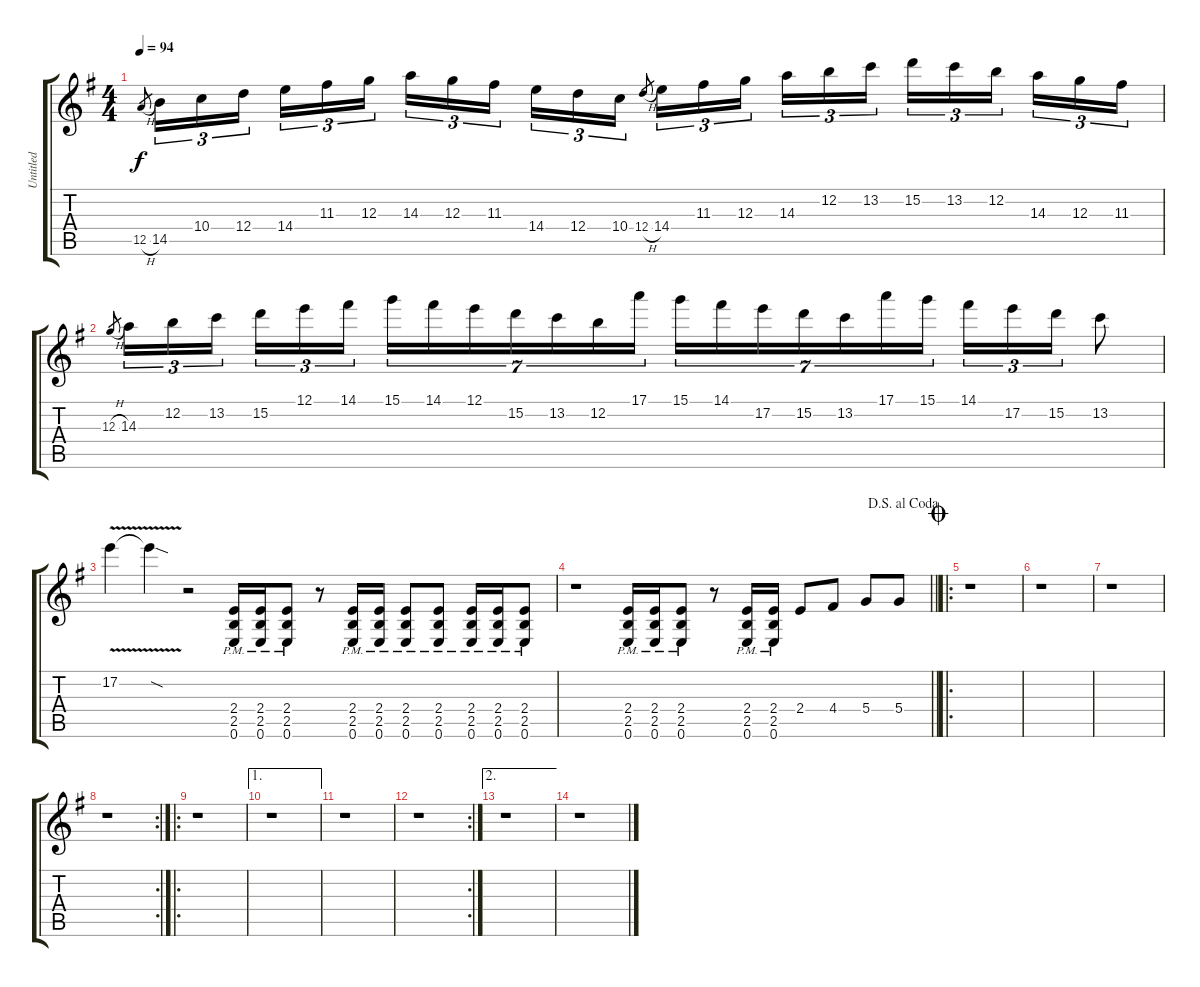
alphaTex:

\track ("Untitled" "Untitled") {instrument distortionguitar}
\staff {score tabs}
\tuning (E4 B3 G3 D3 A2 E2) {hide}
\ts (4 4)
\tempo 94
\clef g2
\ks g
12.5{h}.8{gr dy f} 14.5.16{tu (3 2)} 10.4.16{tu (3 2)} 12.4.16{tu (3 2) beam splitsecondary} 14.4.16{tu (3 2)} 11.3.16{tu (3 2)} 12.3.16{tu (3 2)} 14.3.16{tu (3 2)} 12.3.16{tu (3 2)} 11.3.16{tu (3 2) beam splitsecondary} 14.4.16{tu (3 2)} 12.4.16{tu (3 2)} 10.4.16{tu (3 2)} 12.4{h}.8{gr} 14.4.16{tu (3 2)} 11.3.16{tu (3 2)} 12.3.16{tu (3 2) beam splitsecondary} 14.3.16{tu (3 2)} 12.2.16{tu (3 2)} 13.2.16{tu (3 2)} 15.2.16{tu (3 2)} 13.2.16{tu (3 2)} 12.2.16{tu (3 2) beam splitsecondary} 14.3.16{tu (3 2)} 12.3.16{tu (3 2)} 11.3.16{tu (3 2)} |
12.3{h}.8{gr} 14.3.16{tu (3 2)} 12.2.16{tu (3 2)} 13.2.16{tu (3 2) beam splitsecondary} 15.2.16{tu (3 2)} 12.1.16{tu (3 2)} 14.1.16{tu (3 2)} 15.1.16{tu (7 4)} 14.1.16{tu (7 4)} 12.1.16{tu (7 4)} 15.2.16{tu (7 4)} 13.2.16{tu (7 4)} 12.2.16{tu (7 4)} 17.1.16{tu (7 4)} 15.1.16{tu (7 4)} 14.1.16{tu (7 4)} 17.2.16{tu (7 4)} 15.2.16{tu (7 4)} 13.2.16{tu (7 4)} 17.1.16{tu (7 4)} 15.1.16{tu (7 4)} 14.1.16{tu (3 2)} 17.2.16{tu (3 2)} 15.2.16{tu (3 2)} 13.2.8 |
17.2{v}.4 17.2{sod t}.4 r.2 (2.4{pm} 2.5{pm} 0.6{pm}).16 (2.4{pm} 2.5{pm} 0.6{pm}).16 (2.4{pm} 2.5{pm} 0.6{pm}).8 r.8 (2.4{pm} 2.5{pm} 0.6{pm}).16 (2.4{pm} 2.5{pm} 0.6{pm}).16 (2.4{pm} 2.5{pm} 0.6{pm}).8 (2.4{pm} 2.5{pm} 0.6{pm}).8 (2.4{pm} 2.5{pm} 0.6{pm}).16 (2.4{pm} 2.5{pm} 0.6{pm}).16 (2.4{pm} 2.5{pm} 0.6{pm}).8 |
\jump dalsegnoalcoda
\barLineRight lightlight
r.1 (2.4{pm} 2.5{pm} 0.6{pm}).16 (2.4{pm} 2.5{pm} 0.6{pm}).16 (2.4{pm} 2.5{pm} 0.6{pm}).8 r.8 (2.4{pm} 2.5{pm} 0.6{pm}).16 (2.4{pm} 2.5{pm} 0.6{pm}).16 2.4.8 4.4.8 5.4.8 5.4.8 |
\ro
\jump coda
r.1 |
r.1 |
r.1 |
\rc 2
r.1 |
\ro
r.1 |
\ae 1
r.1 |
r.1 |
\rc 2
r.1 |
\ae 2
r.1 |
r.1
